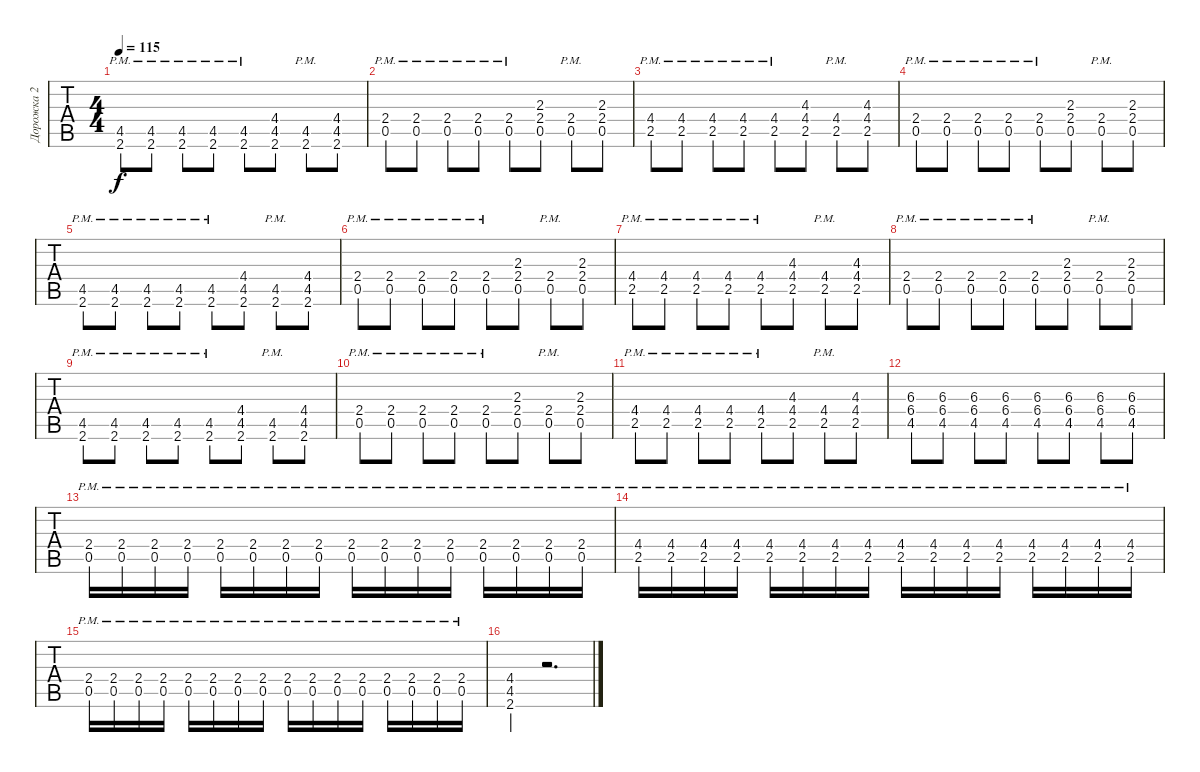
\track ("Дорожка 2" "Дорожка 2") {instrument distortionguitar}
\staff {tabs}
\tuning (E4 B3 G3 D3 A2 E2) {hide}
\ts (4 4)
\tempo 115
\clef g2
\ks c
(4.5{pm} 2.6{pm}).8{dy f} (4.5{pm} 2.6{pm}).8 (4.5{pm} 2.6{pm}).8 (4.5{pm} 2.6{pm}).8 (4.5{pm} 2.6{pm}).8 (4.4 4.5 2.6).8 (4.5{pm} 2.6{pm}).8 (4.4 4.5 2.6).8 |
(2.4{pm} 0.5{pm}).8 (2.4{pm} 0.5{pm}).8 (2.4{pm} 0.5{pm}).8 (2.4{pm} 0.5{pm}).8 (2.4{pm} 0.5{pm}).8 (2.3 2.4 0.5).8 (2.4{pm} 0.5{pm}).8 (2.3 2.4 0.5).8 |
(4.4{pm} 2.5{pm}).8 (4.4{pm} 2.5{pm}).8 (4.4{pm} 2.5{pm}).8 (4.4{pm} 2.5{pm}).8 (4.4{pm} 2.5{pm}).8 (4.3 4.4 2.5).8 (4.4{pm} 2.5{pm}).8 (4.3 4.4 2.5).8 |
(2.4{pm} 0.5{pm}).8 (2.4{pm} 0.5{pm}).8 (2.4{pm} 0.5{pm}).8 (2.4{pm} 0.5{pm}).8 (2.4{pm} 0.5{pm}).8 (2.3 2.4 0.5).8 (2.4{pm} 0.5{pm}).8 (2.3 2.4 0.5).8 |
(4.5{pm} 2.6{pm}).8 (4.5{pm} 2.6{pm}).8 (4.5{pm} 2.6{pm}).8 (4.5{pm} 2.6{pm}).8 (4.5{pm} 2.6{pm}).8 (4.4 4.5 2.6).8 (4.5{pm} 2.6{pm}).8 (4.4 4.5 2.6).8 |
(2.4{pm} 0.5{pm}).8 (2.4{pm} 0.5{pm}).8 (2.4{pm} 0.5{pm}).8 (2.4{pm} 0.5{pm}).8 (2.4{pm} 0.5{pm}).8 (2.3 2.4 0.5).8 (2.4{pm} 0.5{pm}).8 (2.3 2.4 0.5).8 |
(4.4{pm} 2.5{pm}).8 (4.4{pm} 2.5{pm}).8 (4.4{pm} 2.5{pm}).8 (4.4{pm} 2.5{pm}).8 (4.4{pm} 2.5{pm}).8 (4.3 4.4 2.5).8 (4.4{pm} 2.5{pm}).8 (4.3 4.4 2.5).8 |
(2.4{pm} 0.5{pm}).8 (2.4{pm} 0.5{pm}).8 (2.4{pm} 0.5{pm}).8 (2.4{pm} 0.5{pm}).8 (2.4{pm} 0.5{pm}).8 (2.3 2.4 0.5).8 (2.4{pm} 0.5{pm}).8 (2.3 2.4 0.5).8 |
(4.5{pm} 2.6{pm}).8 (4.5{pm} 2.6{pm}).8 (4.5{pm} 2.6{pm}).8 (4.5{pm} 2.6{pm}).8 (4.5{pm} 2.6{pm}).8 (4.4 4.5 2.6).8 (4.5{pm} 2.6{pm}).8 (4.4 4.5 2.6).8 |
(2.4{pm} 0.5{pm}).8 (2.4{pm} 0.5{pm}).8 (2.4{pm} 0.5{pm}).8 (2.4{pm} 0.5{pm}).8 (2.4{pm} 0.5{pm}).8 (2.3 2.4 0.5).8 (2.4{pm} 0.5{pm}).8 (2.3 2.4 0.5).8 |
(4.4{pm} 2.5{pm}).8 (4.4{pm} 2.5{pm}).8 (4.4{pm} 2.5{pm}).8 (4.4{pm} 2.5{pm}).8 (4.4{pm} 2.5{pm}).8 (4.3 4.4 2.5).8 (4.4{pm} 2.5{pm}).8 (4.3 4.4 2.5).8 |
(6.3 6.4 4.5).8 (6.3 6.4 4.5).8 (6.3 6.4 4.5).8 (6.3 6.4 4.5).8 (6.3 6.4 4.5).8 (6.3 6.4 4.5).8 (6.3 6.4 4.5).8 (6.3 6.4 4.5).8 |
(2.4{pm} 0.5{pm}).16 (2.4{pm} 0.5{pm}).16 (2.4{pm} 0.5{pm}).16 (2.4{pm} 0.5{pm}).16 (2.4{pm} 0.5{pm}).16 (2.4{pm} 0.5{pm}).16 (2.4{pm} 0.5{pm}).16 (2.4{pm} 0.5{pm}).16 (2.4{pm} 0.5{pm}).16 (2.4{pm} 0.5{pm}).16 (2.4{pm} 0.5{pm}).16 (2.4{pm} 0.5{pm}).16 (2.4{pm} 0.5{pm}).16 (2.4{pm} 0.5{pm}).16 (2.4{pm} 0.5{pm}).16 (2.4{pm} 0.5{pm}).16 |
(4.4{pm} 2.5{pm}).16 (4.4{pm} 2.5{pm}).16 (4.4{pm} 2.5{pm}).16 (4.4{pm} 2.5{pm}).16 (4.4{pm} 2.5{pm}).16 (4.4{pm} 2.5{pm}).16 (4.4{pm} 2.5{pm}).16 (4.4{pm} 2.5{pm}).16 (4.4{pm} 2.5{pm}).16 (4.4{pm} 2.5{pm}).16 (4.4{pm} 2.5{pm}).16 (4.4{pm} 2.5{pm}).16 (4.4{pm} 2.5{pm}).16 (4.4{pm} 2.5{pm}).16 (4.4{pm} 2.5{pm}).16 (4.4{pm} 2.5{pm}).16 |
(2.4{pm} 0.5{pm}).16 (2.4{pm} 0.5{pm}).16 (2.4{pm} 0.5{pm}).16 (2.4{pm} 0.5{pm}).16 (2.4{pm} 0.5{pm}).16 (2.4{pm} 0.5{pm}).16 (2.4{pm} 0.5{pm}).16 (2.4{pm} 0.5{pm}).16 (2.4{pm} 0.5{pm}).16 (2.4{pm} 0.5{pm}).16 (2.4{pm} 0.5{pm}).16 (2.4{pm} 0.5{pm}).16 (2.4{pm} 0.5{pm}).16 (2.4{pm} 0.5{pm}).16 (2.4{pm} 0.5{pm}).16 (2.4{pm} 0.5{pm}).16 |
(4.4{st} 4.5{st} 2.6{st}).4 r.2{d}
